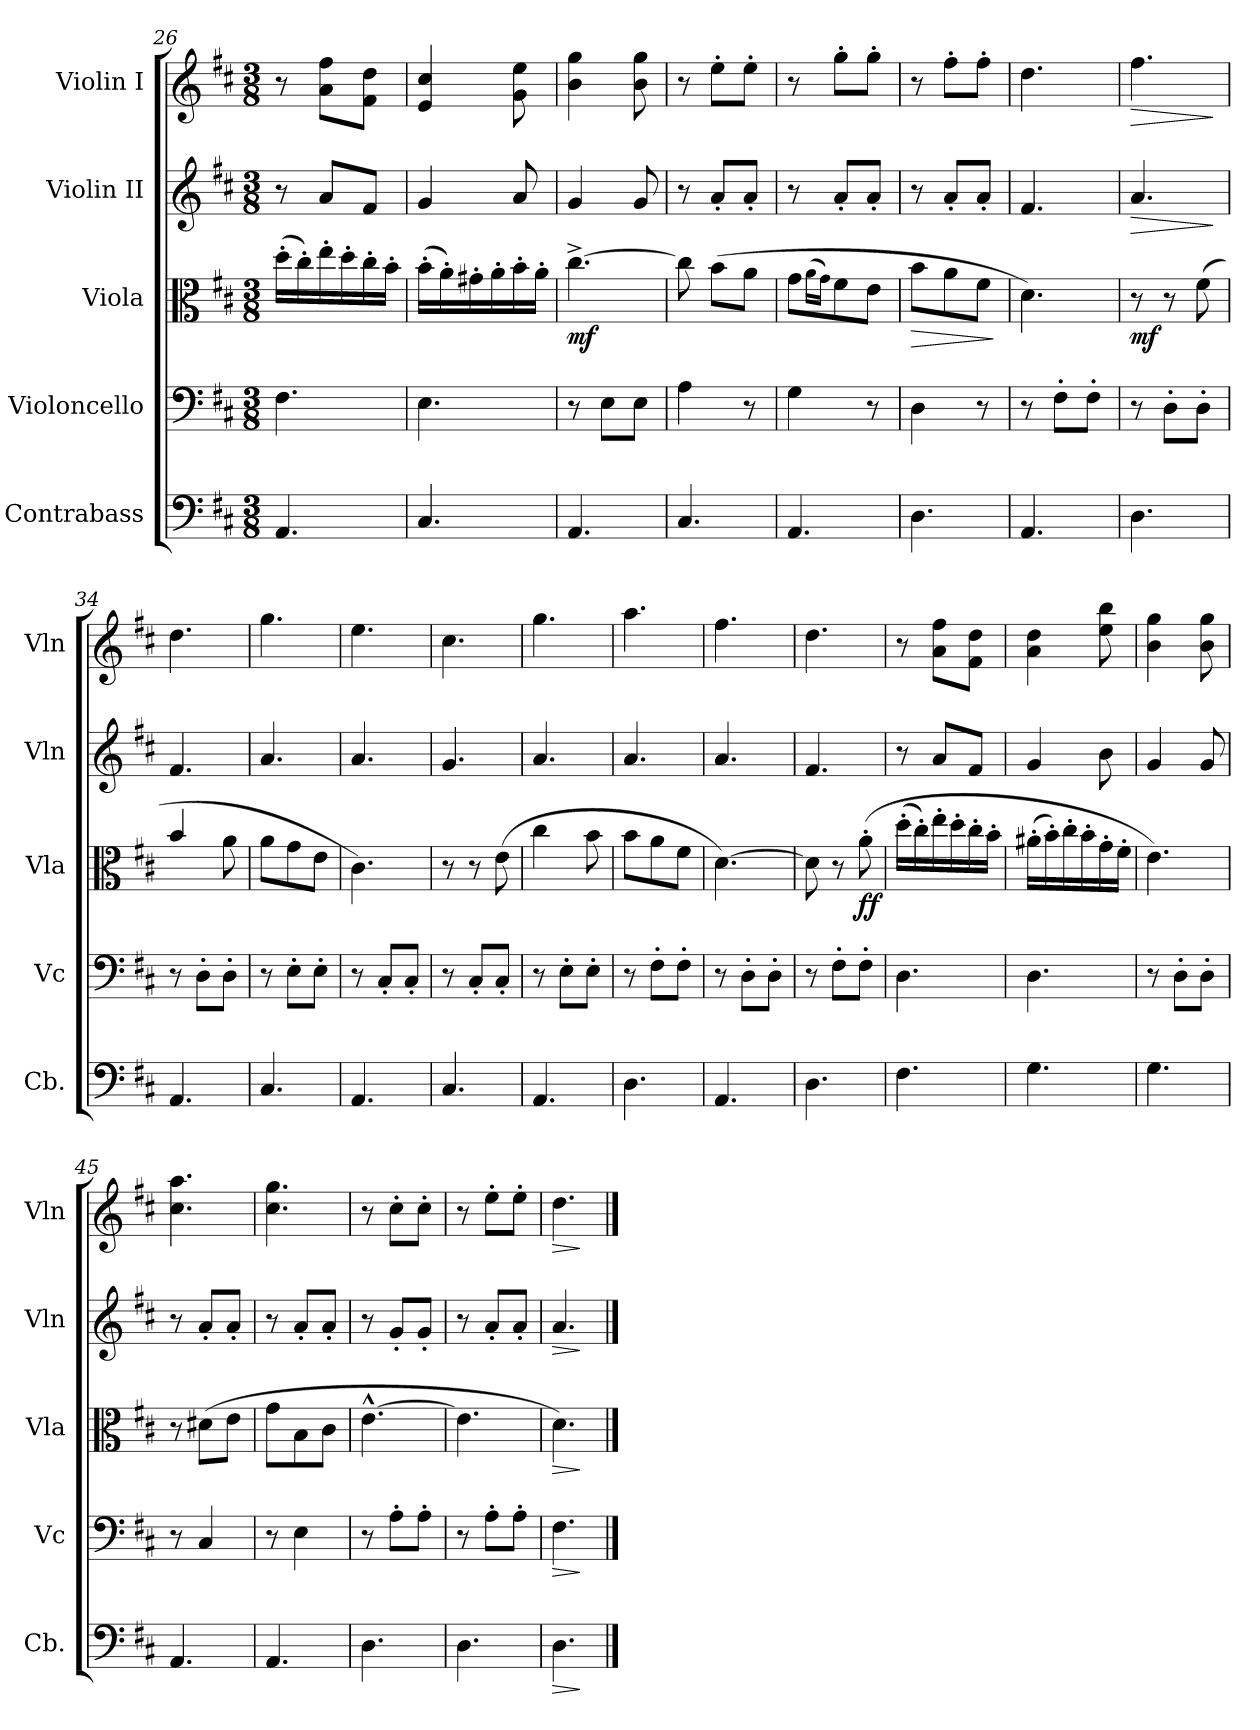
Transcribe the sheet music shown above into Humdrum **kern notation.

**kern	**dynam	**kern	**dynam	**kern	**dynam	**kern	**dynam	**kern	**dynam
*part5	*part5	*part4	*part4	*part3	*part3	*part2	*part2	*part1	*part1
*staff5	*staff5	*staff4	*staff4	*staff3	*staff3	*staff2	*staff2	*staff1	*staff1
*I"Contrabass	*	*I"Violoncello	*	*I"Viola	*	*I"Violin II	*	*I"Violin I	*
*I'Cb.	*	*I'Vc	*	*I'Vla	*	*I'Vln	*	*I'Vln	*
*clefF4	*	*clefF4	*	*clefC3	*	*clefG2	*	*clefG2	*
*ITrd7c12	*	*	*	*	*	*	*	*	*
*k[f#c#]	*	*k[f#c#]	*	*k[f#c#]	*	*k[f#c#]	*	*k[f#c#]	*
*M3/8	*	*M3/8	*	*M3/8	*	*M3/8	*	*M3/8	*
=26	=26	=26	=26	=26	=26	=26	=26	=26	=26
4.AAA/	.	4.F#\	.	(16dd'\LL	.	8r	.	8r	.
.	.	.	.	16cc#'\)	.	.	.	.	.
.	.	.	.	16ee'\	.	8a/L	.	8a\ 8ff#\L	.
.	.	.	.	16dd'\	.	.	.	.	.
.	.	.	.	16cc#'\	.	8f#/J	.	8f#\ 8dd\J	.
.	.	.	.	16b'\JJ	.	.	.	.	.
!!LO:LB:g=z
=27	=27	=27	=27	=27	=27	=27	=27	=27	=27
4.CC#/	.	4.E\	.	(16b'\LL	.	4g/	.	4e/ 4cc#/	.
.	.	.	.	16a'\)	.	.	.	.	.
.	.	.	.	16g#X'\	.	.	.	.	.
.	.	.	.	16a'\	.	.	.	.	.
.	.	.	.	16b'\	.	8a/	.	8g\ 8ee\	.
.	.	.	.	16a'\JJ	.	.	.	.	.
=28	=28	=28	=28	=28	=28	=28	=28	=28	=28
!	!	!	!	!	!LO:DY:b	!	!	!	!
4.AAA/	.	8r	.	[4.cc#^\	mf	4g/	.	4b\ 4gg\	.
.	.	8E\L	.	.	.	.	.	.	.
.	.	8E\J	.	.	.	8g/	.	8b\ 8gg\	.
=29	=29	=29	=29	=29	=29	=29	=29	=29	=29
4.CC#/	.	4A\	.	8cc#\]	.	8r	.	8r	.
.	.	.	.	(>8b\L	.	8a'/L	.	8ee'\L	.
.	.	8r	.	8a\J	.	8a'/J	.	8ee'\J	.
=30	=30	=30	=30	=30	=30	=30	=30	=30	=30
4.AAA/	.	4G\	.	8g\L	.	8r	.	8r	.
.	.	.	.	(16qa\LL	.	.	.	.	.
.	.	.	.	16qg\JJ)	.	.	.	.	.
.	.	.	.	8f#\	.	8a'/L	.	8gg'\L	.
.	.	8r	.	8e\J	.	8a'/J	.	8gg'\J	.
=31	=31	=31	=31	=31	=31	=31	=31	=31	=31
!	!	!	!	!	!LO:HP:b	!	!	!	!
4.DD\	.	4D\	.	8b\L	>	8r	.	8r	.
.	.	.	.	8a\	.	8a'/L	.	8ff#'\L	.
.	.	8r	.	8f#\J	.	8a'/J	.	8ff#'\J	.
.	.	.	.	.	]	.	.	.	.
=32	=32	=32	=32	=32	=32	=32	=32	=32	=32
4.AAA/	.	8r	.	4.d\)	.	4.f#/	.	4.dd\	.
.	.	8F#'\L	.	.	.	.	.	.	.
.	.	8F#'\J	.	.	.	.	.	.	.
=33	=33	=33	=33	=33	=33	=33	=33	=33	=33
!	!	!	!	!	!LO:DY:b	!	!LO:HP:b	!	!LO:HP:b
4.DD\	.	8r	.	8r	mf	4.a/	>	4.ff#\	>
.	.	8D'\L	.	8r	.	.	.	.	.
.	.	8D'\J	.	(8f#\	.	.	.	.	.
.	.	.	.	.	.	.	]	.	]
=34	=34	=34	=34	=34	=34	=34	=34	=34	=34
4.AAA/	.	8r	.	4b/	.	4.f#/	.	4.dd\	.
.	.	8D'\L	.	.	.	.	.	.	.
.	.	8D'\J	.	8a\	.	.	.	.	.
=35	=35	=35	=35	=35	=35	=35	=35	=35	=35
4.CC#/	.	8r	.	8a\L	.	4.a/	.	4.gg\	.
.	.	8E'\L	.	8g\	.	.	.	.	.
.	.	8E'\J	.	8e\J	.	.	.	.	.
!!LO:PB:g=z
=36	=36	=36	=36	=36	=36	=36	=36	=36	=36
4.AAA/	.	8r	.	4.c#\)	.	4.a/	.	4.ee\	.
.	.	8C#'/L	.	.	.	.	.	.	.
.	.	8C#'/J	.	.	.	.	.	.	.
=37	=37	=37	=37	=37	=37	=37	=37	=37	=37
4.CC#/	.	8r	.	8r	.	4.g/	.	4.cc#\	.
.	.	8C#'/L	.	8r	.	.	.	.	.
.	.	8C#'/J	.	(8e\	.	.	.	.	.
=38	=38	=38	=38	=38	=38	=38	=38	=38	=38
4.AAA/	.	8r	.	4cc#\	.	4.a/	.	4.gg\	.
.	.	8E'\L	.	.	.	.	.	.	.
.	.	8E'\J	.	8b\	.	.	.	.	.
=39	=39	=39	=39	=39	=39	=39	=39	=39	=39
4.DD\	.	8r	.	8b\L	.	4.a/	.	4.aa\	.
.	.	8F#'\L	.	8a\	.	.	.	.	.
.	.	8F#'\J	.	8f#\J	.	.	.	.	.
=40	=40	=40	=40	=40	=40	=40	=40	=40	=40
4.AAA/	.	8r	.	[4.d\)	.	4.a/	.	4.ff#\	.
.	.	8D'\L	.	.	.	.	.	.	.
.	.	8D'\J	.	.	.	.	.	.	.
=41	=41	=41	=41	=41	=41	=41	=41	=41	=41
4.DD\	.	8r	.	8d\]	.	4.f#/	.	4.dd\	.
.	.	8F#'\L	.	8r	.	.	.	.	.
!	!	!	!	!	!LO:DY:b	!	!	!	!
.	.	8F#'\J	.	(>8a'\	ff	.	.	.	.
=42	=42	=42	=42	=42	=42	=42	=42	=42	=42
4.FF#\	.	4.D\	.	(16dd'\LL	.	8r	.	8r	.
.	.	.	.	16cc#'\)	.	.	.	.	.
.	.	.	.	16ee'\	.	8a/L	.	8a\ 8ff#\L	.
.	.	.	.	16dd'\	.	.	.	.	.
.	.	.	.	16cc#'\	.	8f#/J	.	8f#\ 8dd\J	.
.	.	.	.	16b'\JJ	.	.	.	.	.
=43	=43	=43	=43	=43	=43	=43	=43	=43	=43
4.GG\	.	4.D\	.	(16a#X'\LL	.	4g/	.	4a\ 4dd\	.
.	.	.	.	16b'\)	.	.	.	.	.
.	.	.	.	16cc#'\	.	.	.	.	.
.	.	.	.	16b'\	.	.	.	.	.
.	.	.	.	16g'\	.	8b\	.	8ee\ 8bb\	.
.	.	.	.	16f#'\JJ	.	.	.	.	.
!!LO:LB:g=z
=44	=44	=44	=44	=44	=44	=44	=44	=44	=44
4.GG\	.	8r	.	4.e\)	.	4g/	.	4b\ 4gg\	.
.	.	8D'\L	.	.	.	.	.	.	.
.	.	8D'\J	.	.	.	8g/	.	8b\ 8gg\	.
=45	=45	=45	=45	=45	=45	=45	=45	=45	=45
4.AAA/	.	8r	.	8r	.	8r	.	4.cc#\ 4.aa\	.
.	.	4C#/	.	(8d#X\L	.	8a'/L	.	.	.
.	.	.	.	8e\J	.	8a'/J	.	.	.
=46	=46	=46	=46	=46	=46	=46	=46	=46	=46
4.AAA/	.	8r	.	8g\L	.	8r	.	4.cc#\ 4.gg\	.
.	.	4E\	.	8B\	.	8a'/L	.	.	.
.	.	.	.	8c#\J	.	8a'/J	.	.	.
=47	=47	=47	=47	=47	=47	=47	=47	=47	=47
4.DD\	.	8r	.	[4.e^^\	.	8r	.	8r	.
.	.	8A'\L	.	.	.	8g'/L	.	8cc#'\L	.
.	.	8A'\J	.	.	.	8g'/J	.	8cc#'\J	.
=48	=48	=48	=48	=48	=48	=48	=48	=48	=48
4.DD\	.	8r	.	4.e\]	.	8r	.	8r	.
.	.	8A'\L	.	.	.	8a'/L	.	8ee'\L	.
.	.	8A'\J	.	.	.	8a'/J	.	8ee'\J	.
=49	=49	=49	=49	=49	=49	=49	=49	=49	=49
!	!LO:HP:b	!	!LO:HP:b	!	!LO:HP:b	!	!LO:HP:b	!	!LO:HP:b
4.DD\	>	4.F#\	>	4.d\)	>	4.a/	>	4.dd\	>
.	]	.	]	.	]	.	]	.	]
==	==	==	==	==	==	==	==	==	==
*-	*-	*-	*-	*-	*-	*-	*-	*-	*-
